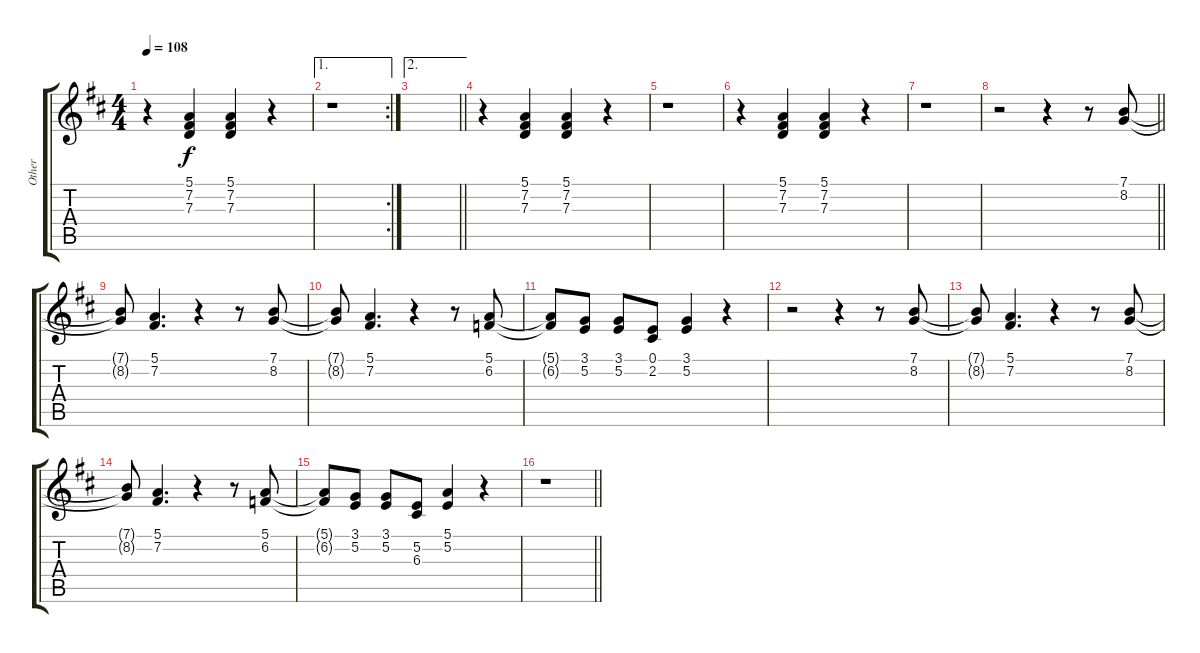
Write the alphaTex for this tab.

\track ("Other" "Other") {instrument lead1square}
\staff {score tabs}
\tuning (E4 B3 G3 D3 A2 E2) {hide}
\ts (4 4)
\tempo 108
\clef g2
\ks d
r.4{dy f} (5.1 7.2 7.3).4 (5.1 7.2 7.3).4 r.4 |
\ae 1
\rc 2
r.1 |
\ae 2
\barLineRight lightlight
|
r.4 (5.1 7.2 7.3).4 (5.1 7.2 7.3).4 r.4 |
r.1 |
r.4 (5.1 7.2 7.3).4 (5.1 7.2 7.3).4 r.4 |
r.1 |
\barLineRight lightlight
r.2 r.4 r.8 (7.1 8.2).8 |
(7.1{t} 8.2{t}).8 (5.1 7.2).4{d} r.4 r.8 (7.1 8.2).8 |
(7.1{t} 8.2{t}).8 (5.1 7.2).4{d} r.4 r.8 (5.1 6.2).8 |
(5.1{t} 6.2{t}).8 (3.1 5.2).8 (3.1 5.2).8 (0.1 2.2).8 (3.1 5.2).4 r.4 |
r.2 r.4 r.8 (7.1 8.2).8 |
(7.1{t} 8.2{t}).8 (5.1 7.2).4{d} r.4 r.8 (7.1 8.2).8 |
(7.1{t} 8.2{t}).8 (5.1 7.2).4{d} r.4 r.8 (5.1 6.2).8 |
(5.1{t} 6.2{t}).8 (3.1 5.2).8 (3.1 5.2).8 (5.2 6.3).8 (5.1 5.2).4 r.4 |
\barLineRight lightlight
r.1
